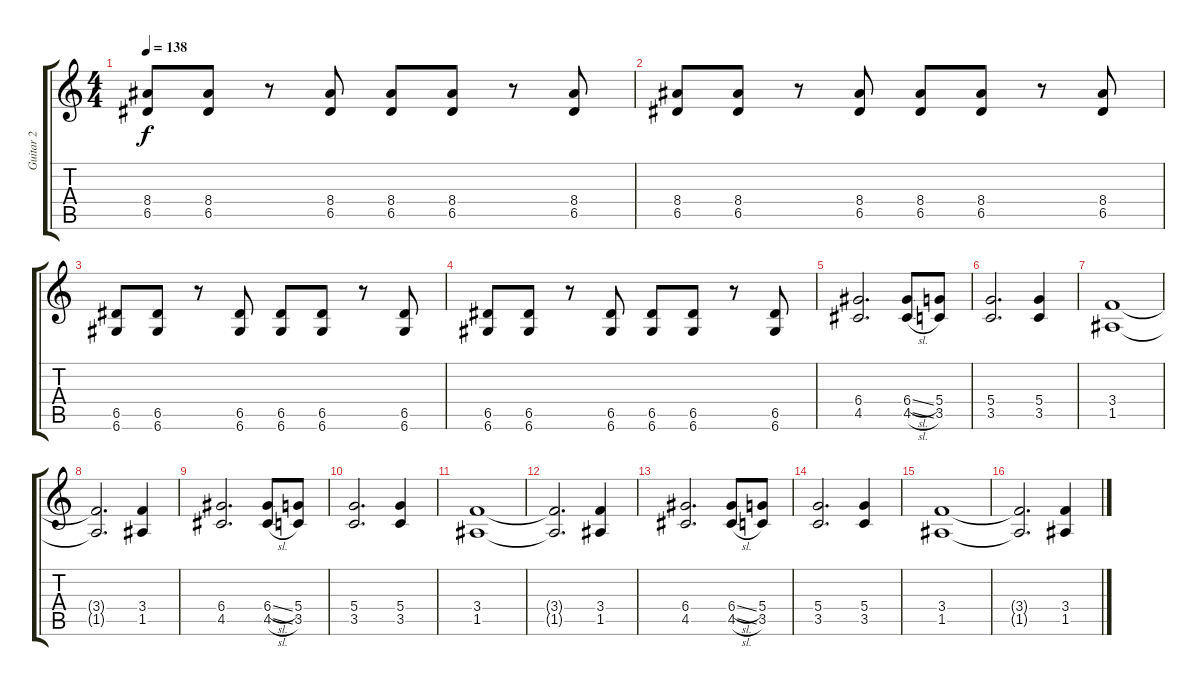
\track ("Guitar 2" "Guitar 2") {instrument distortionguitar}
\staff {score tabs}
\tuning (E4 B3 G3 D3 A2 D2) {hide}
\ts (4 4)
\tempo 138
\clef g2
\ks c
(8.4 6.5).8{dy f} (8.4 6.5).8 r.8 (8.4 6.5).8 (8.4 6.5).8 (8.4 6.5).8 r.8 (8.4 6.5).8 |
(8.4 6.5).8 (8.4 6.5).8 r.8 (8.4 6.5).8 (8.4 6.5).8 (8.4 6.5).8 r.8 (8.4 6.5).8 |
(6.5 6.6).8 (6.5 6.6).8 r.8 (6.5 6.6).8 (6.5 6.6).8 (6.5 6.6).8 r.8 (6.5 6.6).8 |
(6.5 6.6).8 (6.5 6.6).8 r.8 (6.5 6.6).8 (6.5 6.6).8 (6.5 6.6).8 r.8 (6.5 6.6).8 |
(6.4 4.5).2{d} (6.4{sl} 4.5{sl}).8 (5.4 3.5).8 |
(5.4 3.5).2{d} (5.4 3.5).4 |
(3.4 1.5).1 |
(3.4{t} 1.5{t}).2{d} (3.4 1.5).4 |
(6.4 4.5).2{d} (6.4{sl} 4.5{sl}).8 (5.4 3.5).8 |
(5.4 3.5).2{d} (5.4 3.5).4 |
(3.4 1.5).1 |
(3.4{t} 1.5{t}).2{d} (3.4 1.5).4 |
(6.4 4.5).2{d} (6.4{sl} 4.5{sl}).8 (5.4 3.5).8 |
(5.4 3.5).2{d} (5.4 3.5).4 |
(3.4 1.5).1 |
(3.4{t} 1.5{t}).2{d} (3.4 1.5).4
